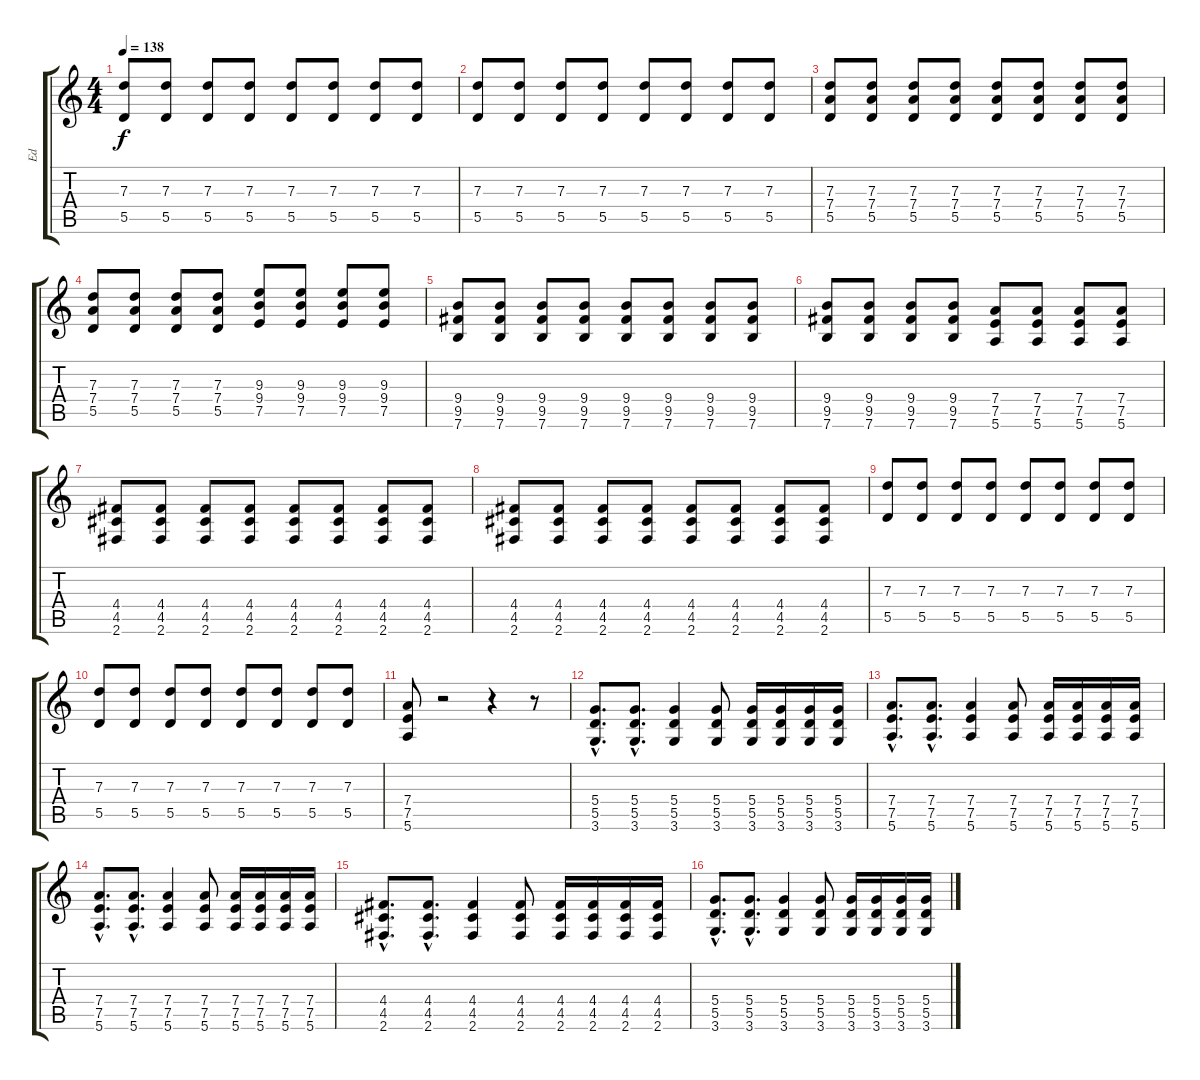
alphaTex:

\track ("Ed" "Ed") {instrument overdrivenguitar}
\staff {score tabs}
\tuning (E4 B3 G3 D3 A2 E2) {hide}
\ts (4 4)
\tempo 138
\clef g2
\ks c
(7.3 5.5).8{dy f} (7.3 5.5).8 (7.3 5.5).8 (7.3 5.5).8 (7.3 5.5).8 (7.3 5.5).8 (7.3 5.5).8 (7.3 5.5).8 |
(7.3 5.5).8 (7.3 5.5).8 (7.3 5.5).8 (7.3 5.5).8 (7.3 5.5).8 (7.3 5.5).8 (7.3 5.5).8 (7.3 5.5).8 |
(7.3 7.4 5.5).8 (7.3 7.4 5.5).8 (7.3 7.4 5.5).8 (7.3 7.4 5.5).8 (7.3 7.4 5.5).8 (7.3 7.4 5.5).8 (7.3 7.4 5.5).8 (7.3 7.4 5.5).8 |
(7.3 7.4 5.5).8 (7.3 7.4 5.5).8 (7.3 7.4 5.5).8 (7.3 7.4 5.5).8 (9.3 9.4 7.5).8 (9.3 9.4 7.5).8 (9.3 9.4 7.5).8 (9.3 9.4 7.5).8 |
(9.4 9.5 7.6).8 (9.4 9.5 7.6).8 (9.4 9.5 7.6).8 (9.4 9.5 7.6).8 (9.4 9.5 7.6).8 (9.4 9.5 7.6).8 (9.4 9.5 7.6).8 (9.4 9.5 7.6).8 |
(9.4 9.5 7.6).8 (9.4 9.5 7.6).8 (9.4 9.5 7.6).8 (9.4 9.5 7.6).8 (7.4 7.5 5.6).8 (7.4 7.5 5.6).8 (7.4 7.5 5.6).8 (7.4 7.5 5.6).8 |
(4.4 4.5 2.6).8 (4.4 4.5 2.6).8 (4.4 4.5 2.6).8 (4.4 4.5 2.6).8 (4.4 4.5 2.6).8 (4.4 4.5 2.6).8 (4.4 4.5 2.6).8 (4.4 4.5 2.6).8 |
(4.4 4.5 2.6).8 (4.4 4.5 2.6).8 (4.4 4.5 2.6).8 (4.4 4.5 2.6).8 (4.4 4.5 2.6).8 (4.4 4.5 2.6).8 (4.4 4.5 2.6).8 (4.4 4.5 2.6).8 |
(7.3 5.5).8 (7.3 5.5).8 (7.3 5.5).8 (7.3 5.5).8 (7.3 5.5).8 (7.3 5.5).8 (7.3 5.5).8 (7.3 5.5).8 |
(7.3 5.5).8 (7.3 5.5).8 (7.3 5.5).8 (7.3 5.5).8 (7.3 5.5).8 (7.3 5.5).8 (7.3 5.5).8 (7.3 5.5).8 |
(7.4 7.5 5.6).8 r.2 r.4 r.8 |
(5.4{hac} 5.5{hac} 3.6{hac}).8{d} (5.4{hac} 5.5{hac} 3.6{hac}).8{d} (5.4 5.5 3.6).4 (5.4 5.5 3.6).8 (5.4 5.5 3.6).16 (5.4 5.5 3.6).16 (5.4 5.5 3.6).16 (5.4 5.5 3.6).16 |
(7.4{hac} 7.5{hac} 5.6{hac}).8{d} (7.4{hac} 7.5{hac} 5.6{hac}).8{d} (7.4 7.5 5.6).4 (7.4 7.5 5.6).8 (7.4 7.5 5.6).16 (7.4 7.5 5.6).16 (7.4 7.5 5.6).16 (7.4 7.5 5.6).16 |
(7.4{hac} 7.5{hac} 5.6{hac}).8{d} (7.4{hac} 7.5{hac} 5.6{hac}).8{d} (7.4 7.5 5.6).4 (7.4 7.5 5.6).8 (7.4 7.5 5.6).16 (7.4 7.5 5.6).16 (7.4 7.5 5.6).16 (7.4 7.5 5.6).16 |
(4.4{hac} 4.5{hac} 2.6{hac}).8{d} (4.4{hac} 4.5{hac} 2.6{hac}).8{d} (4.4 4.5 2.6).4 (4.4 4.5 2.6).8 (4.4 4.5 2.6).16 (4.4 4.5 2.6).16 (4.4 4.5 2.6).16 (4.4 4.5 2.6).16 |
(5.4{hac} 5.5{hac} 3.6{hac}).8{d} (5.4{hac} 5.5{hac} 3.6{hac}).8{d} (5.4 5.5 3.6).4 (5.4 5.5 3.6).8 (5.4 5.5 3.6).16 (5.4 5.5 3.6).16 (5.4 5.5 3.6).16 (5.4 5.5 3.6).16
